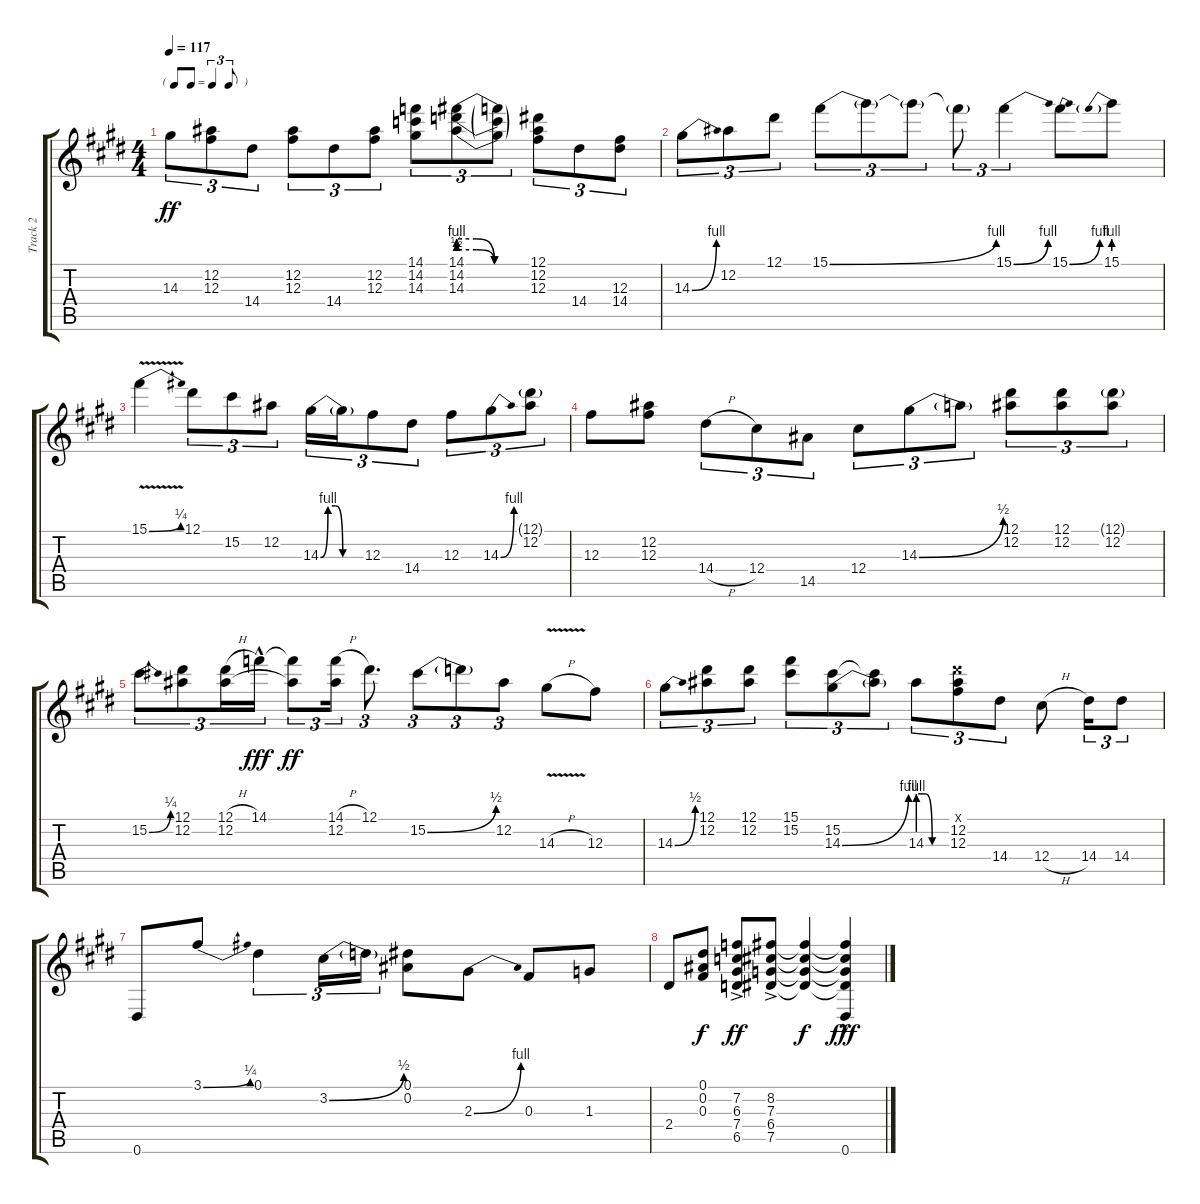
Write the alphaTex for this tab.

\track ("Track 2" "Track 2") {instrument electricguitarjazz}
\staff {score tabs}
\tuning (Eb4 Bb3 Gb3 Db3 Ab2 Eb2) {hide}
\ts (4 4)
\tf triplet8th
\tempo 117
\clef g2
\ks e
14.3.8{tu (3 2) dy ff} (12.2 12.3).8{tu (3 2)} 14.4.8{tu (3 2)} (12.2 12.3).8{tu (3 2)} 14.4.8{tu (3 2)} (12.2 12.3).8{tu (3 2)} (14.1 14.2 14.3).8{tu (3 2)} (14.1{be (custom 0 2 15 2 30 0 60 0)} 14.2{be (custom 0 4 15 4 30 0 60 0)} 14.3{be (custom 0 4 15 4 30 0 60 0)}).8{tu (3 2)} (14.1{t} 14.2{t} 14.3{t}).8{tu (3 2)} (12.1 12.2 12.3).8{tu (3 2)} 14.4.8{tu (3 2)} (12.3 14.4).8{tu (3 2)} |
14.3{be (bend 0 0 60 4)}.8{tu (3 2)} 12.2.8{tu (3 2)} 12.1.8{tu (3 2)} 15.1{be (bend 0 0 60 4)}.8{tu (3 2)} 15.1{t}.8{tu (3 2)} 15.1{t}.8{tu (3 2)} 15.1{t}.8{tu (3 2)} 15.1{be (bend 0 0 60 4)}.4{tu (3 2)} 15.1{be (bend 0 0 60 4)}.8 15.1{be (prebend 0 4 60 4)}.8 |
15.1{be (bend 0 0 60 1) v}.4 12.1.8{tu (3 2)} 15.2.8{tu (3 2)} 12.2.8{tu (3 2)} 14.3{be (custom 0 0 10 4 20 4 30 0 60 0)}.16{tu (3 2)} 14.3{t}.16{tu (3 2)} 12.3.8{tu (3 2)} 14.4.8{tu (3 2)} 12.3.8{tu (3 2)} 14.3{be (bend 0 0 60 4)}.8{tu (3 2)} (12.1{g} 12.2).8{tu (3 2)} |
12.3.8 (12.2 12.3).8 14.4{h}.8{tu (3 2)} 12.4.8{tu (3 2)} 14.5.8{tu (3 2)} 12.4.8{tu (3 2)} 14.3{be (bend 0 0 60 2)}.8{tu (3 2)} 14.3{t}.8{tu (3 2)} (12.1 12.2).8{tu (3 2)} (12.1 12.2).8{tu (3 2)} (12.1{g} 12.2).8{tu (3 2)} |
15.2{be (bend 0 0 60 1)}.8{tu (3 2)} (12.1 12.2).8{tu (3 2)} (12.1{h} 12.2).16{tu (3 2)} 14.1{hac}.16{tu (3 2) dy fff} (14.1{t} 12.2{t}).8{tu (3 2) dy ff} (14.1{h} 12.2).16{tu (3 2)} 12.1.8{d tu (3 2)} 15.2{be (bend 0 0 60 2)}.8{tu (3 2)} 15.2{t}.8{tu (3 2)} 12.2.8{tu (3 2)} 14.3{v h}.8 12.3.8 |
14.3{be (bend 0 0 60 2)}.8{tu (3 2)} (12.1 12.2).8{tu (3 2)} (12.1 12.2).8{tu (3 2)} (15.1 15.2).8{tu (3 2)} (15.2 14.3{be (bend 0 0 60 4)}).8{tu (3 2)} (15.2{t} 14.3{t}).8{tu (3 2)} 14.3{be (custom 0 4 15 4 30 0 60 0)}.8{tu (3 2)} (12.1{x} 12.2 12.3).8{tu (3 2)} 14.4.8{tu (3 2)} 12.4{h}.8 14.4.16{tu (3 2)} 14.4.8{tu (3 2)} |
0.6.8 3.1{be (bend 0 0 60 1)}.8 0.1.4{tu (3 2)} 3.2{be (bend 0 0 60 2)}.16{tu (3 2)} 3.2{t}.16{tu (3 2)} (0.1 0.2).8 2.3{be (bend 0 0 60 4)}.8 0.3.8 1.3.8 |
2.4.8 (0.1 0.2 0.3).8{dy f} (7.2{ac} 6.3{ac} 7.4{ac} 6.5{ac}).8{dy ff} (8.2{ac} 7.3{ac} 6.4{ac} 7.5{ac}).8 (8.2{t} 7.3{t} 6.4{t} 7.5{t}).4{dy f} (8.2{t} 7.3{t} 6.4{t} 7.5{t} 0.6{hac}).4{dy fff}
